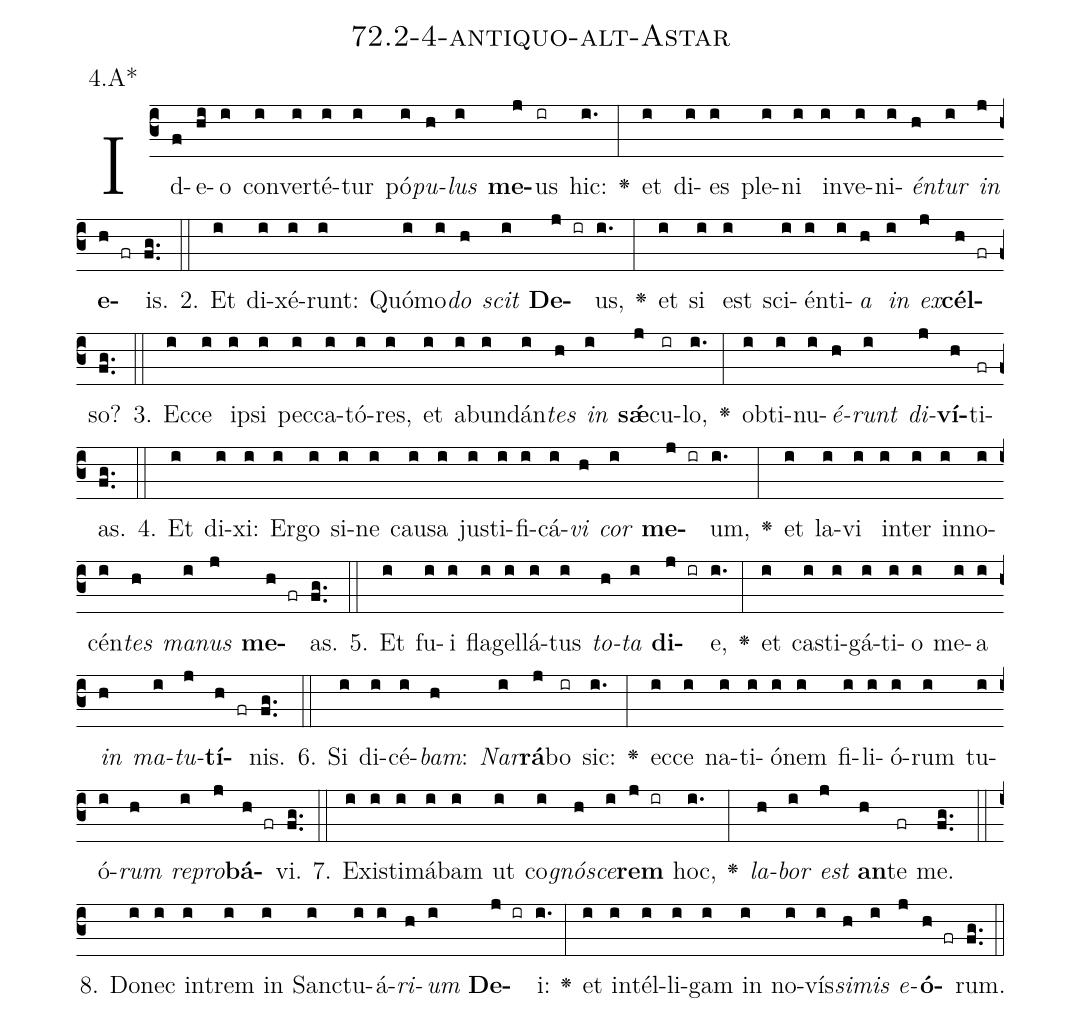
name: 72.2-4-antiquo-alt-Astar;
annotation: 4.A*;
%%
(c3)Id(f)e(hi)o(i) con(i)ver(i)té(i)tur(i) pó(i)<i>pu</i>(h)<i>lus</i>(i) <b>me</b>(j)us(ir) hic:(i.) <v>\greheightstar</v>(:) et(i) di(i)es(i) ple(i)ni(i) in(i)ve(i)ni(i)<i>én</i>(h)<i>tur</i>(i) <i>in</i>(j) <b>e</b>(h fr)is.(fg..) (::)
2. Et(i) di(i)xé(i)runt:(i) Quó(i)mo(i)<i>do</i>(h) <i>scit</i>(i) <b>De</b>(j ir)us,(i.) <v>\greheightstar</v>(:) et(i) si(i) est(i) sci(i)én(i)ti(i)<i>a</i>(h) <i>in</i>(i) <i>ex</i>(j)<b>cél</b>(h fr)so?(fg..) (::)
3. Ec(i)ce(i) ip(i)si(i) pec(i)ca(i)tó(i)res,(i) et(i) ab(i)un(i)dán(i)<i>tes</i>(h) <i>in</i>(i) <b>sǽ</b>(j)cu(ir)lo,(i.) <v>\greheightstar</v>(:) ob(i)ti(i)nu(i)<i>é</i>(h)<i>runt</i>(i) <i>di</i>(j)<b>ví</b>(h)ti(fr)as.(fg..) (::)
4. Et(i) di(i)xi:(i) Er(i)go(i) si(i)ne(i) cau(i)sa(i) jus(i)ti(i)fi(i)cá(i)<i>vi</i>(h) <i>cor</i>(i) <b>me</b>(j ir)um,(i.) <v>\greheightstar</v>(:) et(i) la(i)vi(i) in(i)ter(i) in(i)no(i)cén(i)<i>tes</i>(h) <i>ma</i>(i)<i>nus</i>(j) <b>me</b>(h fr)as.(fg..) (::)
5. Et(i) fu(i)i(i) fla(i)gel(i)lá(i)tus(i) <i>to</i>(h)<i>ta</i>(i) <b>di</b>(j ir)e,(i.) <v>\greheightstar</v>(:) et(i) cas(i)ti(i)gá(i)ti(i)o(i) me(i)a(i) <i>in</i>(h) <i>ma</i>(i)<i>tu</i>(j)<b>tí</b>(h fr)nis.(fg..) (::)
6. Si(i) di(i)cé(i)<i>bam</i>:(h) <i>Nar</i>(i)<b>rá</b>(j)bo(ir) sic:(i.) <v>\greheightstar</v>(:) ec(i)ce(i) na(i)ti(i)ó(i)nem(i) fi(i)li(i)ó(i)rum(i) tu(i)ó(i)<i>rum</i>(h) <i>re</i>(i)<i>pro</i>(j)<b>bá</b>(h fr)vi.(fg..) (::)
7. Ex(i)is(i)ti(i)má(i)bam(i) ut(i) co(i)<i>gnó</i>(h)<i>sce</i>(i)<b>rem</b>(j ir) hoc,(i.) <v>\greheightstar</v>(:) <i>la</i>(h)<i>bor</i>(i) <i>est</i>(j) <b>an</b>(h)te(fr) me.(fg..) (::)
8. Do(i)nec(i) in(i)trem(i) in(i) Sanc(i)tu(i)á(i)<i>ri</i>(h)<i>um</i>(i) <b>De</b>(j ir)i:(i.) <v>\greheightstar</v>(:) et(i) in(i)tél(i)li(i)gam(i) in(i) no(i)vís(i)<i>si</i>(h)<i>mis</i>(i) <i>e</i>(j)<b>ó</b>(h fr)rum.(fg..) (::)
